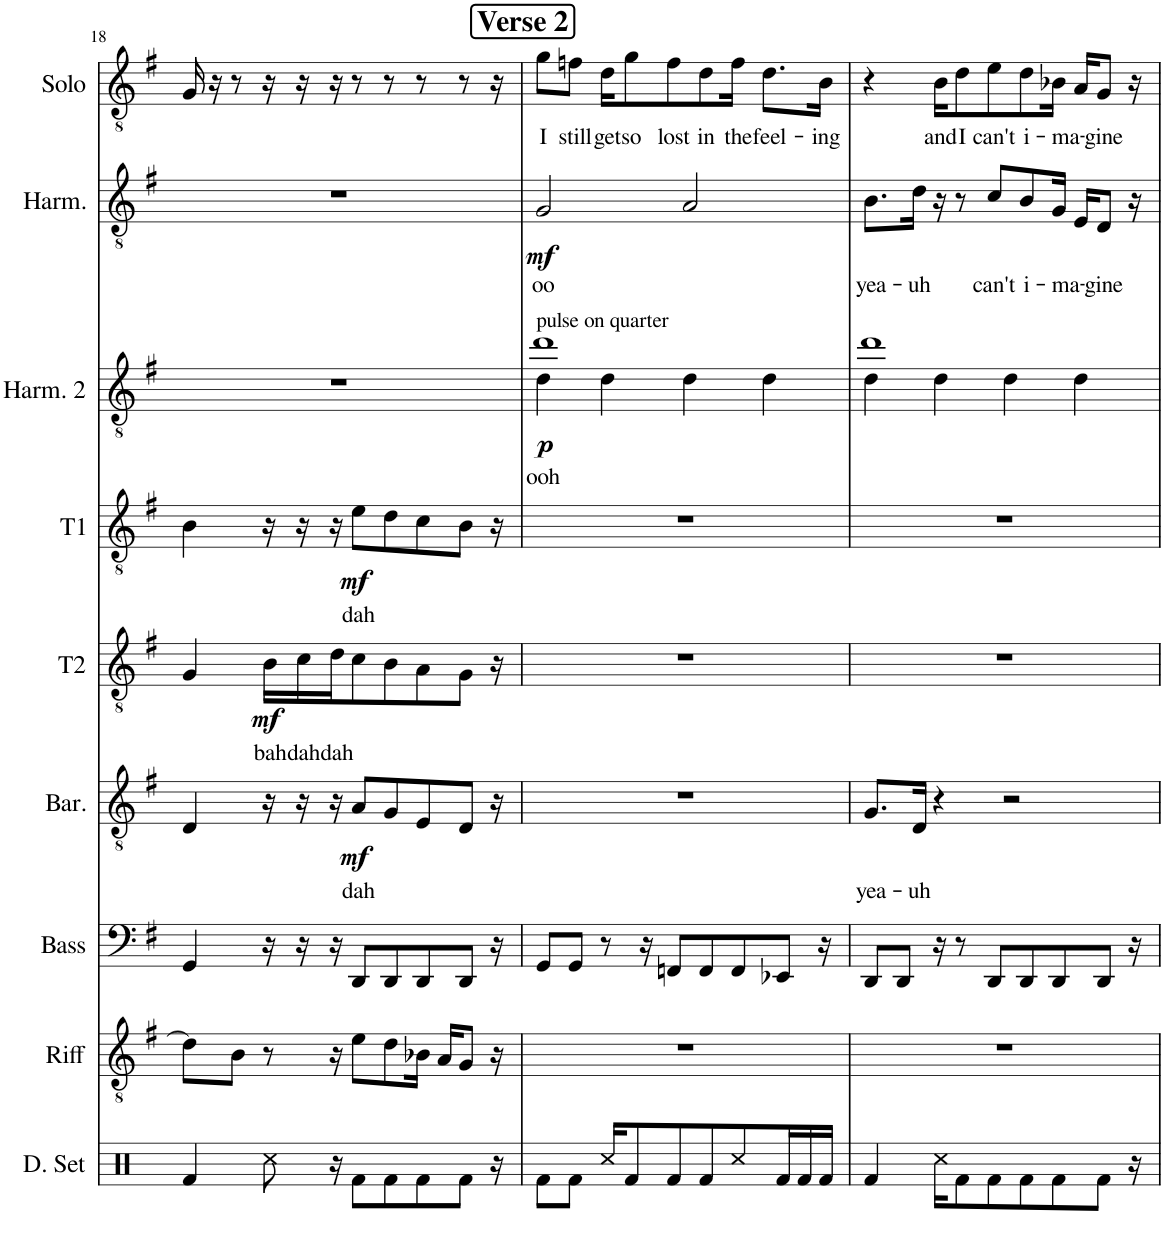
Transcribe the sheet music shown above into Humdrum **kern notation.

**kern	**kern	**kern	**kern	**text	**dynam	**kern	**text	**dynam	**kern	**text	**dynam	**kern	**text	**dynam	**kern	**text	**dynam	**kern	**text
*part9	*part8	*part7	*part6	*part6	*part6	*part5	*part5	*part5	*part4	*part4	*part4	*part3	*part3	*part3	*part2	*part2	*part2	*part1	*part1
*staff9	*staff8	*staff7	*staff6	*staff6	*staff6	*staff5	*staff5	*staff5	*staff4	*staff4	*staff4	*staff3	*staff3	*staff3	*staff2	*staff2	*staff2	*staff1	*staff1
*I"Drumset	*I"Riff	*I"Bass	*I"Baritone	*	*	*I"Tenor II	*	*	*I"Tenor I	*	*	*I"Harmony II	*	*	*I"Harmony I	*	*	*I"Solo	*
*I'D. Set	*I'Riff	*I'Bass	*I'Bar.	*	*	*I'T2	*	*	*I'T1	*	*	*I'Harm. 2	*	*	*I'Harm.	*	*	*I'Solo	*
!!LO:PB:g=z
*clefX	*clefGv2	*clefF4	*clefGv2	*	*	*clefGv2	*	*	*clefGv2	*	*	*clefGv2	*	*	*clefGv2	*	*	*clefGv2	*
*k[]	*k[f#]	*k[f#]	*k[f#]	*	*	*k[f#]	*	*	*k[f#]	*	*	*k[f#]	*	*	*k[f#]	*	*	*k[f#]	*
*M4/4	*M4/4	*M4/4	*M4/4	*	*	*M4/4	*	*	*M4/4	*	*	*M4/4	*	*	*M4/4	*	*	*M4/4	*
=18	=18	=18	=18	=18	=18	=18	=18	=18	=18	=18	=18	=18	=18	=18	=18	=18	=18	=18	=18
4Rf/	8d\L]	4GG/	4D/	.	.	4G/	.	.	4B\	.	.	1r	.	.	1r	.	.	16G/	.
.	.	.	.	.	.	.	.	.	.	.	.	.	.	.	.	.	.	16r	.
.	8B\J	.	.	.	.	.	.	.	.	.	.	.	.	.	.	.	.	8r	.
!	!	!	!	!	!	!	!LO:LY:b	!LO:DY:b	!	!	!	!	!	!	!	!	!	!	!
8Rcc\	8r	16r	16r	.	.	16B\LL	bah	mf	16r	.	.	.	.	.	.	.	.	16r	.
!	!	!	!	!	!	!	!LO:LY:b	!	!	!	!	!	!	!	!	!	!	!	!
.	.	16r	16r	.	.	16c\	dah	.	16r	.	.	.	.	.	.	.	.	16r	.
!	!	!	!	!	!	!	!LO:LY:b	!	!	!	!	!	!	!	!	!	!	!	!
16r	16r	16r	16r	.	.	16d\J	dah	.	16r	.	.	.	.	.	.	.	.	16r	.
!	!	!	!	!LO:LY:b	!LO:DY:b	!	!	!	!	!LO:LY:b	!LO:DY:b	!	!	!	!	!	!	!	!
8Rf\L	8e\L	8DD/L	8A/L	dah	mf	8c\	.	.	8e\L	dah	mf	.	.	.	.	.	.	8r	.
8Rf\	8d\	8DD/	8G/	.	.	8B\	.	.	8d\	.	.	.	.	.	.	.	.	8r	.
8Rf\	16B-X\Jk	8DD/	8E/	.	.	8A\	.	.	8c\	.	.	.	.	.	.	.	.	8r	.
.	16A/KL	.	.	.	.	.	.	.	.	.	.	.	.	.	.	.	.	.	.
8Rf\J	8G/J	8DD/J	8D/J	.	.	8G\J	.	.	8B\J	.	.	.	.	.	.	.	.	8r	.
16r	16r	16r	16r	.	.	16r	.	.	16r	.	.	.	.	.	.	.	.	16r	.
!!LO:REH:place=s1:a:B:cj:fs=14:t=Verse 2
=19	=19	=19	=19	=19	=19	=19	=19	=19	=19	=19	=19	=19	=19	=19	=19	=19	=19	=19	=19
*	*	*	*	*	*	*	*	*	*	*	*	*^	*	*	*	*	*	*	*
!	!	!	!	!	!	!	!	!	!	!	!	!LO:TX:a:t=pulse on quarter	!	!	!	!	!	!	!	!
!	!	!	!	!	!	!	!	!	!	!	!	!	!	!LO:LY:b	!LO:DY:b	!	!LO:LY:b	!LO:DY:b	!	!LO:LY:b
8Rf\L	1r	8GG/L	1r	.	.	1r	.	.	1r	.	.	1dd	4d\	ooh	p	2G/	oo	mf	8g\L	I
!	!	!	!	!	!	!	!	!	!	!	!	!	!	!	!	!	!	!	!	!LO:LY:b
8Rf\J	.	8GG/J	.	.	.	.	.	.	.	.	.	.	.	.	.	.	.	.	8fn\J	still
!	!	!	!	!	!	!	!	!	!	!	!	!	!	!	!	!	!	!	!	!LO:LY:b
16Rcc/KL	.	8r	.	.	.	.	.	.	.	.	.	.	4d\	.	.	.	.	.	16d\KL	get
!	!	!	!	!	!	!	!	!	!	!	!	!	!	!	!	!	!	!	!	!LO:LY:b
8Rf/	.	.	.	.	.	.	.	.	.	.	.	.	.	.	.	.	.	.	8g\	so
.	.	16r	.	.	.	.	.	.	.	.	.	.	.	.	.	.	.	.	.	.
!	!	!	!	!	!	!	!	!	!	!	!	!	!	!	!	!	!	!	!	!LO:LY:b
8Rf/	.	8FFn/L	.	.	.	.	.	.	.	.	.	.	.	.	.	.	.	.	8f\	lost
.	.	.	.	.	.	.	.	.	.	.	.	.	4d\	.	.	2A/	.	.	.	.
!	!	!	!	!	!	!	!	!	!	!	!	!	!	!	!	!	!	!	!	!LO:LY:b
8Rf/	.	8FF/	.	.	.	.	.	.	.	.	.	.	.	.	.	.	.	.	8d\	in
!	!	!	!	!	!	!	!	!	!	!	!	!	!	!	!	!	!	!	!	!LO:LY:b
8Rcc/	.	8FF/	.	.	.	.	.	.	.	.	.	.	.	.	.	.	.	.	16f\Jk	the
!	!	!	!	!	!	!	!	!	!	!	!	!	!	!	!	!	!	!	!	!LO:LY:b
.	.	.	.	.	.	.	.	.	.	.	.	.	4d\	.	.	.	.	.	8.d\L	feel-
16Rf/L	.	8EE-X/J	.	.	.	.	.	.	.	.	.	.	.	.	.	.	.	.	.	.
16Rf/	.	.	.	.	.	.	.	.	.	.	.	.	.	.	.	.	.	.	.	.
!	!	!	!	!	!	!	!	!	!	!	!	!	!	!	!	!	!	!	!	!LO:LY:b
16Rf/JJ	.	16r	.	.	.	.	.	.	.	.	.	.	.	.	.	.	.	.	16B\Jk	-ing
=20	=20	=20	=20	=20	=20	=20	=20	=20	=20	=20	=20	=20	=20	=20	=20	=20	=20	=20	=20	=20
!	!	!	!	!LO:LY:b	!	!	!	!	!	!	!	!	!	!	!	!	!LO:LY:b	!	!	!
4Rf/	1r	8DD/L	8.G/L	yea-	.	1r	.	.	1r	.	.	1dd	4d\	.	.	8.B\L	yea-	.	4r	.
.	.	8DD/J	.	.	.	.	.	.	.	.	.	.	.	.	.	.	.	.	.	.
!	!	!	!	!LO:LY:b	!	!	!	!	!	!	!	!	!	!	!	!	!LO:LY:b	!	!	!
.	.	.	16D/Jk	-uh	.	.	.	.	.	.	.	.	.	.	.	16d\Jk	-uh	.	.	.
!	!	!	!	!	!	!	!	!	!	!	!	!	!	!	!	!	!	!	!	!LO:LY:b
16Rcc\KL	.	16r	4r	.	.	.	.	.	.	.	.	.	4d\	.	.	16r	.	.	16B\KL	and
!	!	!	!	!	!	!	!	!	!	!	!	!	!	!	!	!	!	!	!	!LO:LY:b
8Rf\	.	8r	.	.	.	.	.	.	.	.	.	.	.	.	.	8r	.	.	8d\	I
!	!	!	!	!	!	!	!	!	!	!	!	!	!	!	!	!	!LO:LY:b	!	!	!LO:LY:b
8Rf\	.	8DD/L	.	.	.	.	.	.	.	.	.	.	.	.	.	8c/L	can't	.	8e\	can't
.	.	.	2r	.	.	.	.	.	.	.	.	.	4d\	.	.	.	.	.	.	.
!	!	!	!	!	!	!	!	!	!	!	!	!	!	!	!	!	!LO:LY:b	!	!	!LO:LY:b
8Rf\	.	8DD/	.	.	.	.	.	.	.	.	.	.	.	.	.	8B/	i-	.	8d\	i-
!	!	!	!	!	!	!	!	!	!	!	!	!	!	!	!	!	!LO:LY:b	!	!	!LO:LY:b
8Rf\	.	8DD/	.	.	.	.	.	.	.	.	.	.	.	.	.	16G/Jk	-ma-	.	16B-X\Jk	-ma-
.	.	.	.	.	.	.	.	.	.	.	.	.	4d\	.	.	16E/KL	.	.	16A/KL	.
!	!	!	!	!	!	!	!	!	!	!	!	!	!	!	!	!	!LO:LY:b	!	!	!LO:LY:b
8Rf\J	.	8DD/J	.	.	.	.	.	.	.	.	.	.	.	.	.	8D/J	-gine	.	8G/J	-gine
16r	.	16r	.	.	.	.	.	.	.	.	.	.	.	.	.	16r	.	.	16r	.
*	*	*	*	*	*	*	*	*	*	*	*	*v	*v	*	*	*	*	*	*	*
=	=	=	=	=	=	=	=	=	=	=	=	=	=	=	=	=	=	=	=
*-	*-	*-	*-	*-	*-	*-	*-	*-	*-	*-	*-	*-	*-	*-	*-	*-	*-	*-	*-
